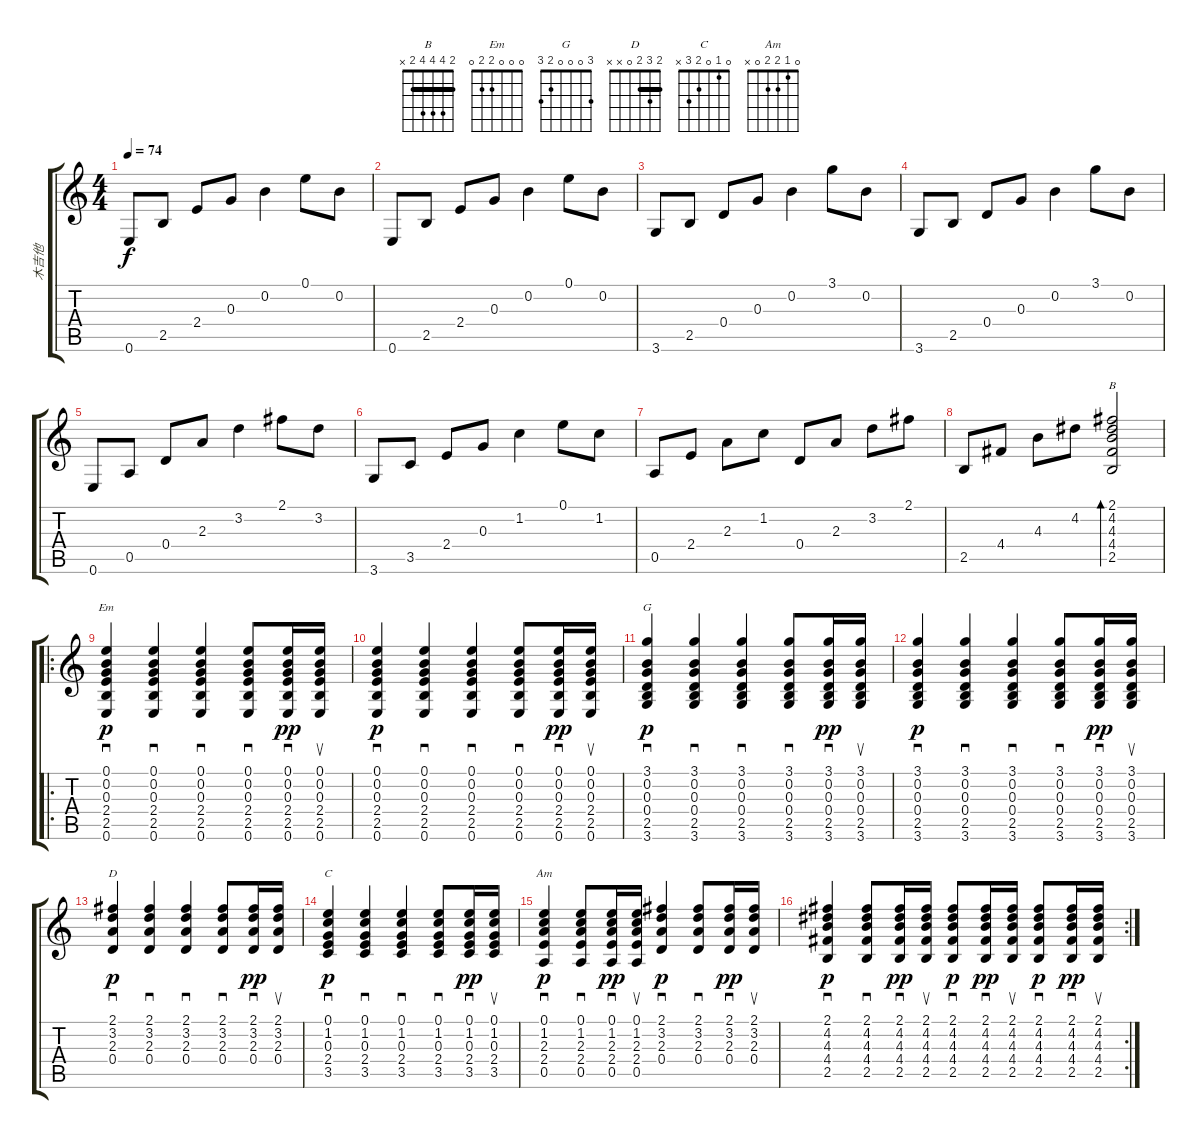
\track ("木吉他" "木吉他") {instrument acousticguitarsteel}
\staff {score tabs}
\tuning (E4 B3 G3 D3 A2 E2) {hide}
\chord ("B" 2 4 4 4 2 x) {barre 2}
\chord ("Em" 0 0 0 2 2 0)
\chord ("G" 3 0 0 0 2 3)
\chord ("D" 2 3 2 0 x x) {barre 2}
\chord ("C" 0 1 0 2 3 x)
\chord ("Am" 0 1 2 2 0 x)
\ts (4 4)
\tempo 74
\clef g2
\ks c
0.6.8{dy f} 2.5.8 2.4.8 0.3.8 0.2.4 0.1.8 0.2.8 |
0.6.8 2.5.8 2.4.8 0.3.8 0.2.4 0.1.8 0.2.8 |
3.6.8 2.5.8 0.4.8 0.3.8 0.2.4 3.1.8 0.2.8 |
3.6.8 2.5.8 0.4.8 0.3.8 0.2.4 3.1.8 0.2.8 |
0.6.8 0.5.8 0.4.8 2.3.8 3.2.4 2.1.8 3.2.8 |
3.6.8 3.5.8 2.4.8 0.3.8 1.2.4 0.1.8 1.2.8 |
0.5.8 2.4.8 2.3.8 1.2.8 0.4.8 2.3.8 3.2.8 2.1.8 |
2.5.8 4.4.8 4.3.8 4.2.8 (2.1 4.2 4.3 4.4 2.5).2{bd 240 ch "B"} |
\ro
(0.1 0.2 0.3 2.4 2.5 0.6).4{sd ch "Em" dy p} (0.1 0.2 0.3 2.4 2.5 0.6).4{sd} (0.1 0.2 0.3 2.4 2.5 0.6).4{sd} (0.1 0.2 0.3 2.4 2.5 0.6).8{sd} (0.1 0.2 0.3 2.4 2.5 0.6).16{sd dy pp} (0.1 0.2 0.3 2.4 2.5 0.6).16{su} |
(0.1 0.2 0.3 2.4 2.5 0.6).4{sd dy p} (0.1 0.2 0.3 2.4 2.5 0.6).4{sd} (0.1 0.2 0.3 2.4 2.5 0.6).4{sd} (0.1 0.2 0.3 2.4 2.5 0.6).8{sd} (0.1 0.2 0.3 2.4 2.5 0.6).16{sd dy pp} (0.1 0.2 0.3 2.4 2.5 0.6).16{su} |
(3.1 0.2 0.3 0.4 2.5 3.6).4{sd ch "G" dy p} (3.1 0.2 0.3 0.4 2.5 3.6).4{sd} (3.1 0.2 0.3 0.4 2.5 3.6).4{sd} (3.1 0.2 0.3 0.4 2.5 3.6).8{sd} (3.1 0.2 0.3 0.4 2.5 3.6).16{sd dy pp} (3.1 0.2 0.3 0.4 2.5 3.6).16{su} |
(3.1 0.2 0.3 0.4 2.5 3.6).4{sd dy p} (3.1 0.2 0.3 0.4 2.5 3.6).4{sd} (3.1 0.2 0.3 0.4 2.5 3.6).4{sd} (3.1 0.2 0.3 0.4 2.5 3.6).8{sd} (3.1 0.2 0.3 0.4 2.5 3.6).16{sd dy pp} (3.1 0.2 0.3 0.4 2.5 3.6).16{su} |
(2.1 3.2 2.3 0.4).4{sd ch "D" dy p} (2.1 3.2 2.3 0.4).4{sd} (2.1 3.2 2.3 0.4).4{sd} (2.1 3.2 2.3 0.4).8{sd} (2.1 3.2 2.3 0.4).16{sd dy pp} (2.1 3.2 2.3 0.4).16{su} |
(0.1 1.2 0.3 2.4 3.5).4{sd ch "C" dy p} (0.1 1.2 0.3 2.4 3.5).4{sd} (0.1 1.2 0.3 2.4 3.5).4{sd} (0.1 1.2 0.3 2.4 3.5).8{sd} (0.1 1.2 0.3 2.4 3.5).16{sd dy pp} (0.1 1.2 0.3 2.4 3.5).16{su} |
(0.1 1.2 2.3 2.4 0.5).4{sd ch "Am" dy p} (0.1 1.2 2.3 2.4 0.5).8{sd} (0.1 1.2 2.3 2.4 0.5).16{sd dy pp} (0.1 1.2 2.3 2.4 0.5).16{su} (2.1 3.2 2.3 0.4).4{sd dy p} (2.1 3.2 2.3 0.4).8{sd} (2.1 3.2 2.3 0.4).16{sd dy pp} (2.1 3.2 2.3 0.4).16{su} |
\rc 2
(2.1 4.2 4.3 4.4 2.5).4{sd dy p} (2.1 4.2 4.3 4.4 2.5).8{sd} (2.1 4.2 4.3 4.4 2.5).16{sd dy pp} (2.1 4.2 4.3 4.4 2.5).16{su} (2.1 4.2 4.3 4.4 2.5).8{sd dy p} (2.1 4.2 4.3 4.4 2.5).16{sd dy pp} (2.1 4.2 4.3 4.4 2.5).16{su} (2.1 4.2 4.3 4.4 2.5).8{sd dy p} (2.1 4.2 4.3 4.4 2.5).16{sd dy pp} (2.1 4.2 4.3 4.4 2.5).16{su}
